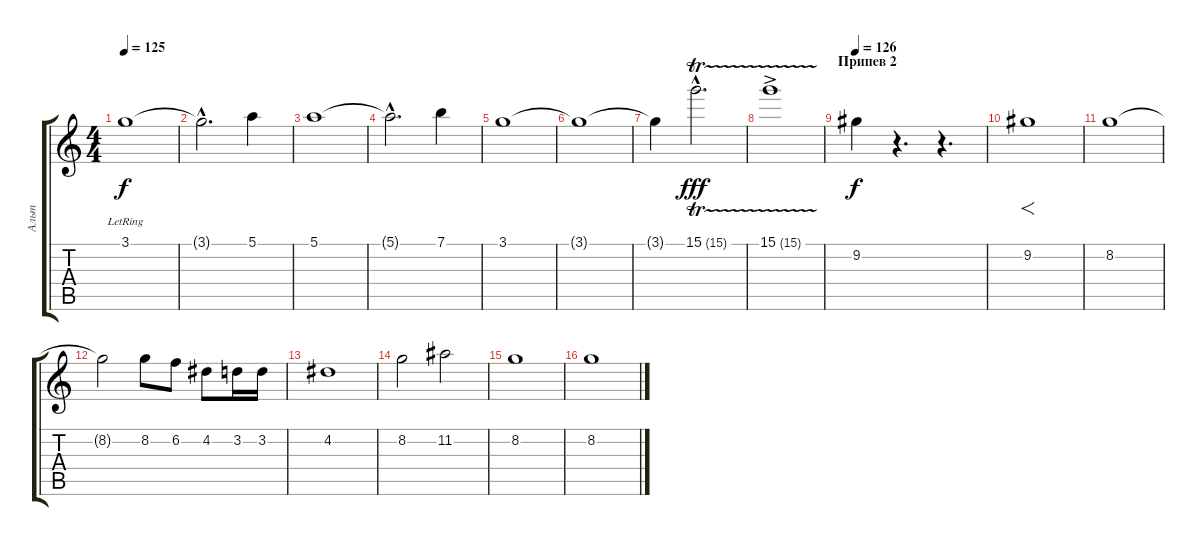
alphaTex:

\track ("Альт" "Альт") {instrument contrabass}
\staff {score tabs}
\tuning (E4 B3 G3 D3 A2 E2) {hide}
\ts (4 4)
\tempo 125
\clef g2
\ks c
3.1{lr}.1{dy f} |
3.1{hac t}.2{d} 5.1.4 |
5.1.1 |
5.1{hac t}.2{d} 7.1.4 |
3.1.1 |
3.1{t}.1 |
3.1{t}.4 15.1{tr (15 32) hac}.2{d dy fff} |
15.1{tr (15 32) ac}.1 |
\section ("" "Припев 2")
\tempo 126
9.2.4{dy f volume 7} r.4{d} r.4{d} |
9.2.1{f} |
8.2.1 |
8.2{t}.2 8.2.8 6.2.8 4.2.8 3.2.16 3.2.16 |
4.2.1{volume 6} |
8.2.2 11.2.2 |
8.2.1 |
8.2.1
